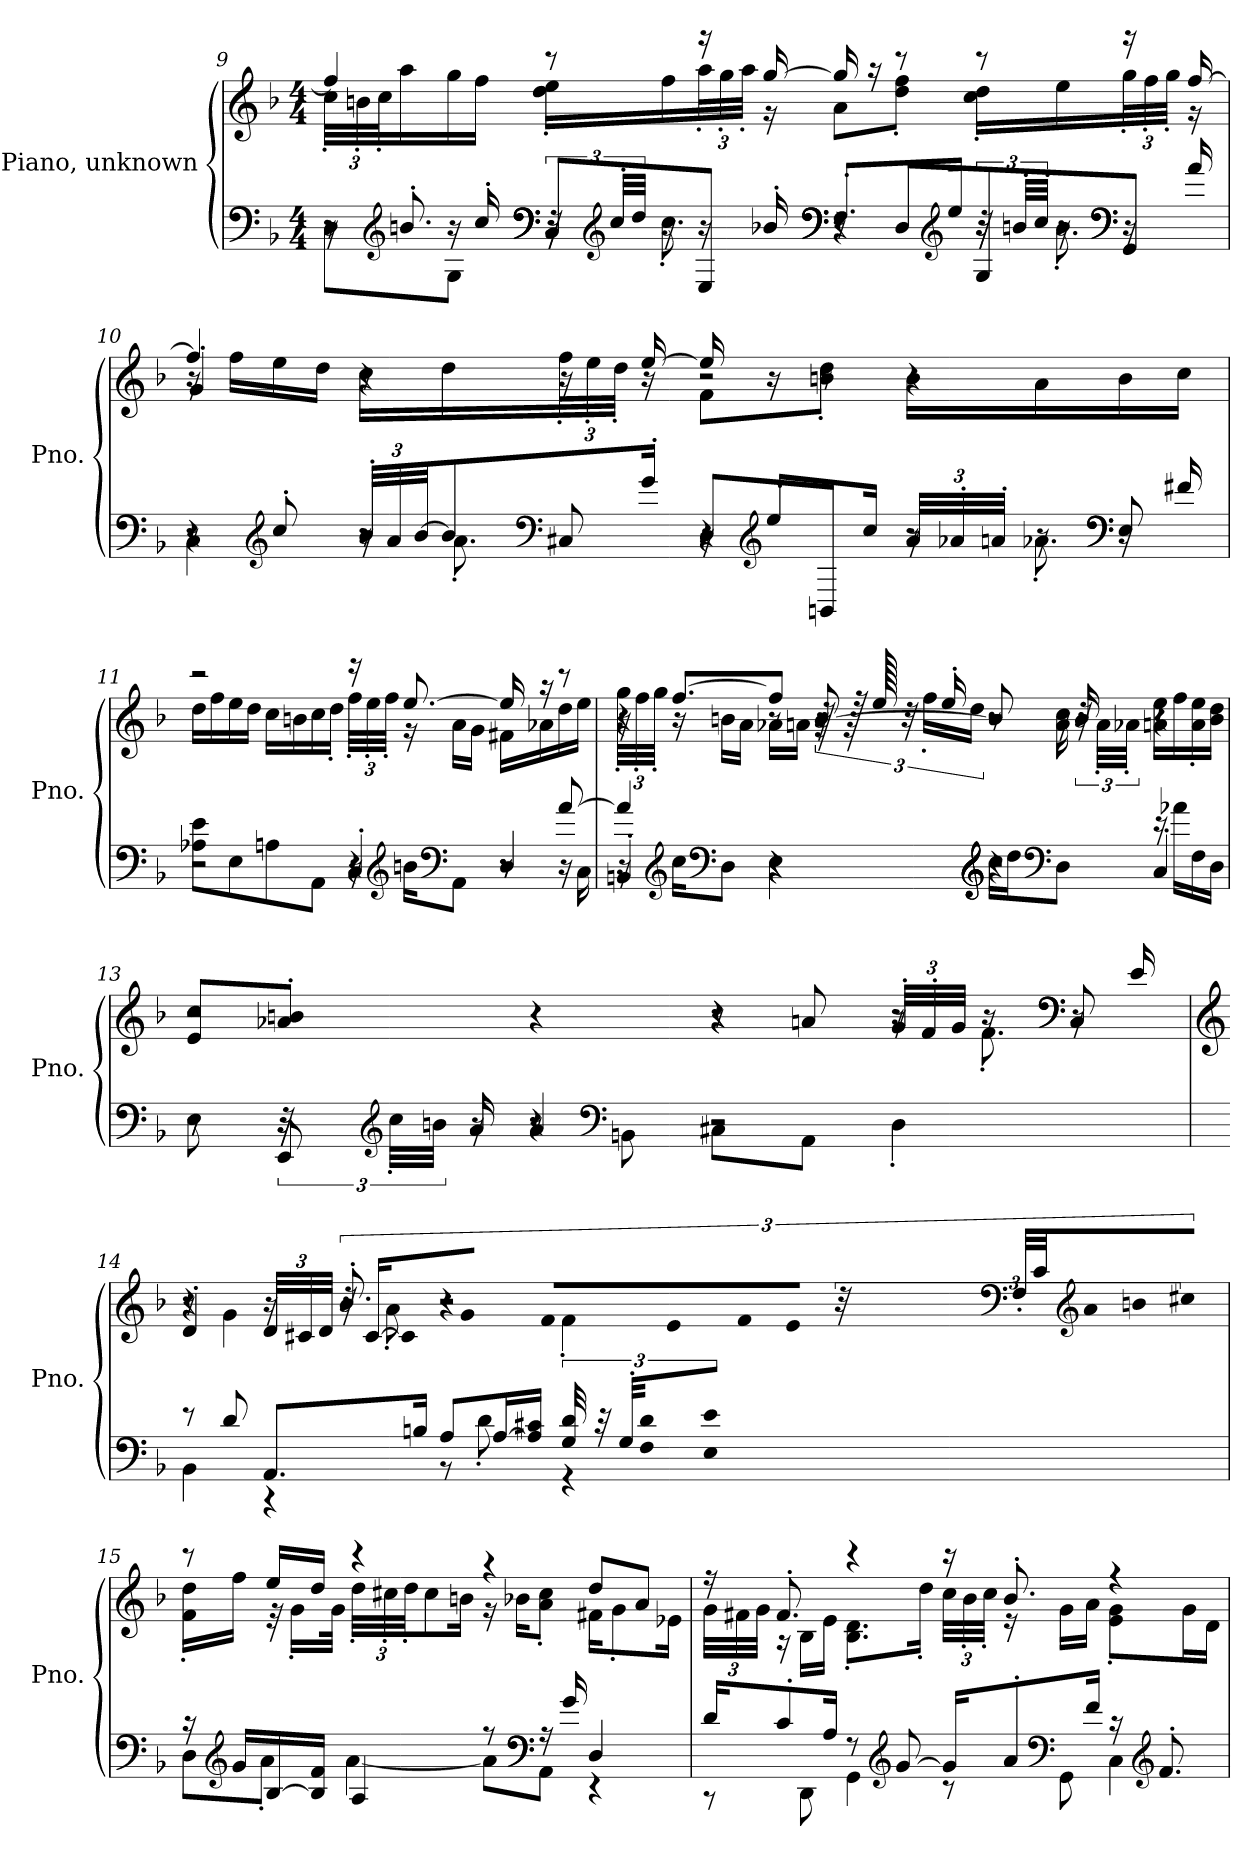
**kern	**kern
*part1	*part1
*staff2	*staff1
*I"Piano, unknown	*
*I'Pno.	*
!!LO:LB:g=z
*clefF4	*clefG2
*k[b-]	*k[b-]
*M4/4	*M4/4
=9	=9
*^	*^
*	*^	*	*
*	*	*	*	*Xbrackettup
8r	8D\L	16r	4ff/]	48cc'\LLL
.	.	.	.	48bn'\
.	.	.	.	48cc'\J
*clefG2	*	*	*	*
.	.	8.bn'/	.	16aa\
16r	8G\J	.	.	16gg\
16cc'/	.	.	.	16ff\JJ
*clefF4	*	*	*	*
48r	16r	8C/L	8r	16dd\' 16ee\'LL
*clefG2	*	*	*	*
48cc'/LLL	.	.	.	.
48dd/JJJ	.	.	.	.
16r	8.cc'\	.	.	16ff\
16r	.	8E/J	16r	48aa'\L
.	.	.	.	48gg'\
.	.	.	.	48aa'\JJJ
16b-X'/	.	.	[16gg/	16r
*clefF4	*	*	*	*
8.F'/L	4r	8r	16gg/]	8a\L
.	.	.	16r	.
.	.	8D/L	8r	8dd\' 8ff\'J
*clefG2	*	*	*	*
16ee/Jk	.	.	.	.
48r	16r	8G/	8r	16cc\' 16dd\'LL
48bn'/LLL	.	.	.	.
48cc'/JJJ	.	.	.	.
16r	8.b'\	.	.	16ee\
*clefF4	*	*	*	*
16r	.	8GG/J	16r	48gg'\L
.	.	.	.	48ff'\
.	.	.	.	48gg'\JJJ
16a/	.	.	[16ff/	16r
!!LO:LB:g=z
=10	=10	=10	=10	=10
*	*	*	*	*^
8r	4C\	4r	4ff/]	16r	4g'/
.	.	.	.	16ff\LL	.
*clefG2	*	*	*	*	*
8cc'/	.	.	.	16ee\	.
.	.	.	.	16dd\JJ	.
*Xbrackettup	*	*	*	*	*
48b-'/LLL	16r	8r	8r	16cc\LL	4r
48a/	.	.	.	.	.
[48b-/JJ	.	.	.	.	.
8b-/]	8.a'\	.	.	16dd\	.
*clefF4	*	*	*	*	*
.	.	8C#X/	16r	48ff'\L	.
.	.	.	.	48ee'\	.
.	.	.	.	48dd'\JJJ	.
16g'/Jk	.	.	[16ee/	16r	.
16r	4r	8D/L	16ee/]	8f\L	2r
*clefG2	*	*	*	*	*
8ee'/L	.	.	16r	.	.
.	.	8BBn/J	8r	8bn\' 8dd\'J	.
16cc/Jk	.	.	.	.	.
48a/LLL	16r	8r	4r	16b\LL	.
48a-X'/	.	.	.	.	.
48an'/JJJ	.	.	.	.	.
16r	8.a-X'\	.	.	16a\	.
*clefF4	*	*	*	*	*
16r	.	8E/	.	16b\	.
16f#X/	.	.	.	16cc\JJ	.
*	*	*	*	*v	*v
!!LO:LB:g=z
=11	=11	=11	=11	=11
2r	8A-X\ 8e\L	2r	2r	16dd\LL
.	.	.	.	16ff\
.	8E\	.	.	16ee\
.	.	.	.	16dd\JJ
.	8An\	.	.	16cc\LL
.	.	.	.	16bn\
.	8AA\J	.	.	16cc\
.	.	.	.	16dd'\JJ
4r	16r	4C'/	16r	48ff'\LLL
.	.	.	.	48ee'\
.	.	.	.	48ff'\JJJ
*clefG2	*	*	*	*
.	16bn\KL	.	[8.ee/	16r
*clefF4	*	*	*	*
.	8AA\J	.	.	16a\LL
.	.	.	.	16g\JJ
8r	8r	4D/	16ee/]	16f#X\LL
.	.	.	16r	16a-X\
[8a/	16r	.	8r	16dd\
.	16C\	.	.	16ee\JJ
!!LO:LB:g=z
=12	=12	=12	=12	=12
*	*	*	*	*^
4a/]	16r	4BBn'/	16r	48gg'\LLL	4r
.	.	.	.	48ff'\	.
.	.	.	.	48gg'\JJJ	.
*clefG2	*	*	*	*	*
.	16cc\KL	.	[8.ff/L	16r	.
*clefF4	*	*	*	*	*
.	8D\J	.	.	16bn\LL	.
.	.	.	.	16a\JJ	.
4r	4E\	4r	8ff/J]	16a-X\LL	8r
.	.	.	.	16an\JJ	.
*	*	*	*	*brackettup	*
.	.	.	64r	24r	[8b/
.	.	.	128r	.	.
.	.	.	128ee/	.	.
.	.	.	32r	.	.
.	.	.	.	24ff'\LL	.
.	.	.	16ee'/	.	.
.	.	.	.	24dd\JJ	.
*clefG2	*	*	*	*	*
2r	16cc\LL	4r	2r	8r	8b/]
.	16dd\J	.	.	.	.
*clefF4	*	*	*	*	*
.	8D\J	.	.	16a\ 16cc\	16r
.	.	.	.	48r	16b/
.	.	.	.	48a'\LLL	.
.	.	.	.	48a-X'\JJJ	.
.	16r	4C'/	.	16an\ 16ee\LL	4r
.	16a-X\LL	.	.	16ff\	.
.	16F\	.	.	16a\' 16ee\'	.
.	16D\JJ	.	.	16b\ 16dd\JJ	.
!!LO:PB:g=z	!!	!!
=13	=13	=13	=13	=13	=13
8r	8E\	8r	8e/ 8cc/L	2r	2r
*	*brackettup	*	*	*	*
16r	48r	8EE/	8a-X/' 8bn/'J	.	.
*clefG2	*	*	*	*	*
.	48cc'\LLL	.	.	.	.
.	48bn\JJJ	.	.	.	.
16a/	16r	.	.	.	.
4a/	8r	4r	4r	.	.
*clefF4	*	*	*	*	*
.	8BBn\	.	.	.	.
2r	8C#X\L	2r	8r	4r	4r
.	8AA\J	.	8an/	.	.
*	*	*	*Xbrackettup	*	*
.	4D'\	.	48g'/LLL	16r	8r
.	.	.	48f'/	.	.
.	.	.	48g/JJJ	.	.
.	.	.	16r	8.f'\	.
*	*	*	*clefF4	*	*
.	.	.	16r	.	8C/
.	.	.	16e/	.	.
*v	*v	*v	*	*	*
!!LO:LB:g=z	!!	!!
=14	=14	=14	=14
*	*clefG2	*	*
*^	*	*	*
8r	4BB-\	4r	8r	4d'/
8d/	.	.	4g\	.
8.AA/L	4r	16r	.	48d/LLL
.	.	.	.	48c#X/
.	.	.	.	48d/JJJ
*	*	*	*	*brackettup
.	.	8.b-'/	.	48r
.	.	.	.	[24c#/LL
.	.	.	8a'\	16c#/]
16Bn/Jk	.	.	.	16g/JJ
8A/L	8r	2r	4r	16f/LL
.	.	.	.	16e/
[16A/L	8d'\	.	.	16f/
16A/] 16c#X/JJ	.	.	.	16e/JJ
48G/ 48d/	4r	.	4f'\	48r
*	*	*clefF4	*	*
48r	.	.	.	48F'/LLL
48G'/KKL	.	.	.	48c#/J
*	*	*clefG2	*	*
8F/ 8d/	.	.	.	16a/
.	.	.	.	16bn/
16E/ 16e/Jk	.	.	.	16cc#X/JJ
*	*	*	*v	*v
!!LO:LB:g=z
=15	=15	=15	=15
16r	8D\L	8r	16f\' 16dd\'LL
*clefG2	*	*	*
16g/LL	.	.	16ff\JJ
[16B-/	8a'\J	16ee/LL	32r
.	.	.	16g'\LL
16B-/] 16f/JJ	.	16dd/JJ	.
.	.	.	32g\JJk
*	*	*	*Xbrackettup
4A/	[4a\	4r	48dd'\LLL
.	.	.	48cc#X'\
.	.	.	48dd'\JJ
.	.	.	8cc#\
.	.	.	16bn\Jk
8r	8a\L]	4r	16r
.	.	.	16b-X\KL
*clefF4	*	*	*
16r	8AA\J	.	8a\' 8cc#\'J
16g/	.	.	.
4D/	4r	8dd/L	16f#X\KL
.	.	.	8g'\
.	.	8a/J	.
.	.	.	16e-X\Jk
!!LO:LB:g=z	!!
=16	=16	=16	=16
16d/KL	8r	16r	48g\LLL
.	.	.	48f#X\
.	.	.	48g\JJJ
8c'/	.	8.f#'/	16r
.	8DD\	.	16B-\LL
16A/Jk	.	.	16e\JJ
8r	4GG\	4r	8.B-\' 8.d\'L
*clefG2	*	*	*
[8g/	.	.	.
.	.	.	16dd'\Jk
16g/KL]	8r	16r	48cc\LLL
.	.	.	48b-'\
.	.	.	48cc'\JJJ
8a'/	.	8.b-'/	16r
*clefF4	*	*	*
.	8GG\	.	16g\LL
16f/Jk	.	.	16a\JJ
16r	4C\	4r	8e\' 8g\'L
*clefG2	*	*	*
8.f'/	.	.	.
.	.	.	16g\L
.	.	.	16d\JJ
*v	*v	*	*
*	*v	*v
=	=
*-	*-
